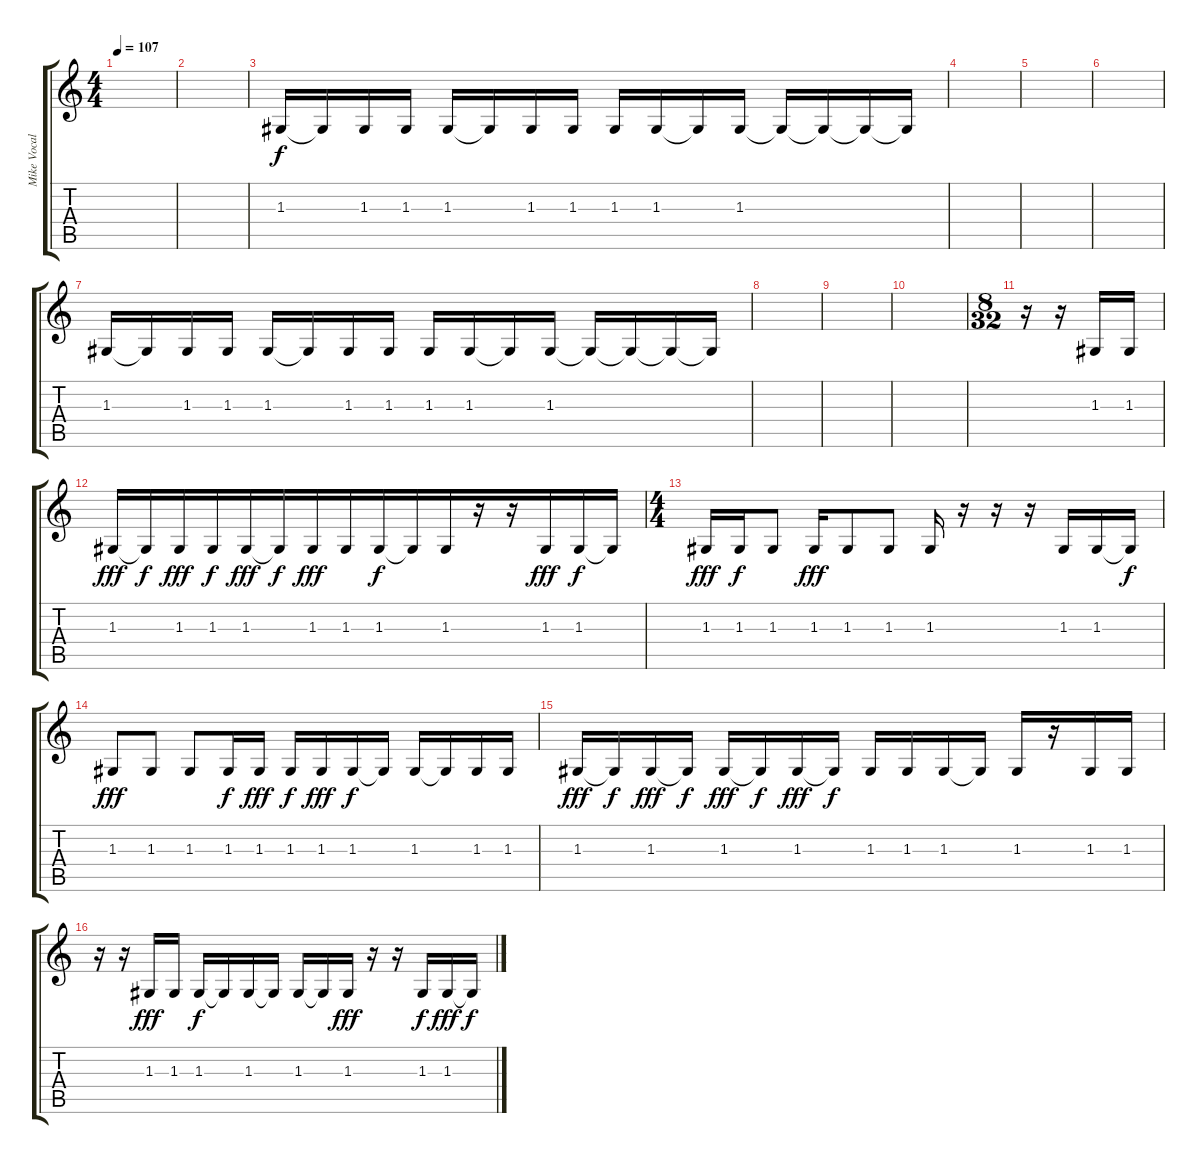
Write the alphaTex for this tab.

\track ("Mike Vocals" "Mike Vocal") {instrument harmonica}
\staff {score tabs}
\tuning (E4 B3 G3 D3 A2 E2) {hide}
\ts (4 4)
\tempo 107
\clef g2
\ks c
|
|
1.3.16 1.3{t}.16 1.3.16 1.3.16 1.3.16 1.3{t}.16 1.3.16 1.3.16 1.3.16 1.3.16 1.3{t}.16 1.3.16 1.3{t}.16 1.3{t}.16 1.3{t}.16 1.3{t}.16 |
|
|
|
1.3.16 1.3{t}.16 1.3.16 1.3.16 1.3.16 1.3{t}.16 1.3.16 1.3.16 1.3.16 1.3.16 1.3{t}.16 1.3.16 1.3{t}.16 1.3{t}.16 1.3{t}.16 1.3{t}.16 |
|
|
|
\ts (8 32)
r.16 r.16 1.3.16 1.3.16 |
1.3.16{dy fff} 1.3{t}.16{dy f} 1.3.16{dy fff} 1.3.16{dy f} 1.3.16{dy fff} 1.3{t}.16{dy f} 1.3.16{dy fff} 1.3.16 1.3.16{dy f} 1.3{t}.16 1.3.16 r.16 r.16 1.3.16{dy fff} 1.3.16{dy f} 1.3{t}.16 |
\ts (4 4)
1.3.16{dy fff} 1.3.16{dy f} 1.3.8 1.3.16{dy fff} 1.3.8 1.3.8 1.3.16 r.16 r.16 r.16 1.3.16 1.3.16 1.3{t}.16{dy f} |
1.3.8{dy fff} 1.3.8 1.3.8 1.3.16{dy f} 1.3.16{dy fff} 1.3.16{dy f} 1.3.16{dy fff} 1.3.16{dy f} 1.3{t}.16 1.3.16 1.3{t}.16 1.3.16 1.3.16 |
1.3.16{dy fff} 1.3{t}.16{dy f} 1.3.16{dy fff} 1.3{t}.16{dy f} 1.3.16{dy fff} 1.3{t}.16{dy f} 1.3.16{dy fff} 1.3{t}.16{dy f} 1.3.16 1.3.16 1.3.16 1.3{t}.16 1.3.16 r.16 1.3.16 1.3.16 |
r.16 r.16 1.3.16{dy fff} 1.3.16 1.3.16{dy f} 1.3{t}.16 1.3.16 1.3{t}.16 1.3.16 1.3{t}.16 1.3.16{dy fff} r.16 r.16 1.3.16{dy f} 1.3.16{dy fff} 1.3{t}.16{dy f}
